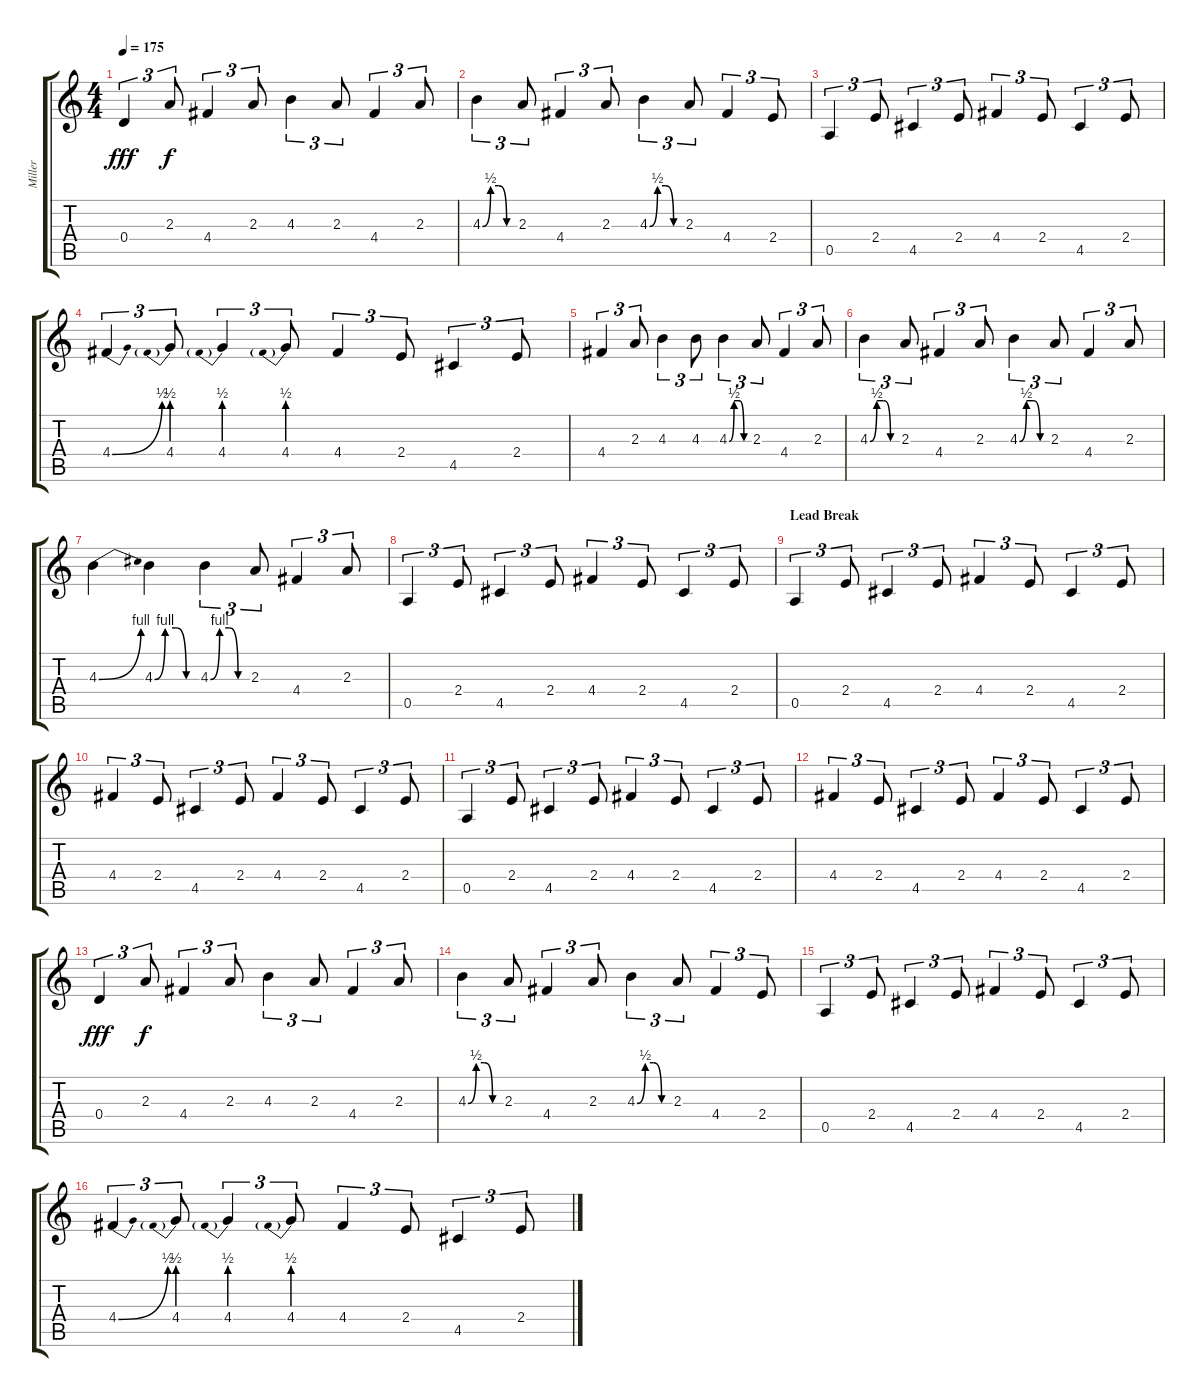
\track ("Miller" "Miller") {instrument overdrivenguitar}
\staff {score tabs}
\tuning (E4 B3 G3 D3 A2 E2) {hide}
\ts (4 4)
\tempo 175
\clef g2
\ks c
0.4.4{tu (3 2) dy fff} 2.3.8{tu (3 2) dy f} 4.4.4{tu (3 2)} 2.3.8{tu (3 2)} 4.3.4{tu (3 2)} 2.3.8{tu (3 2)} 4.4.4{tu (3 2)} 2.3.8{tu (3 2)} |
4.3{be (custom 0 0 15 2 30 2 45 0 60 0)}.4{tu (3 2)} 2.3.8{tu (3 2)} 4.4.4{tu (3 2)} 2.3.8{tu (3 2)} 4.3{be (custom 0 0 15 2 30 2 45 0 60 0)}.4{tu (3 2)} 2.3.8{tu (3 2)} 4.4.4{tu (3 2)} 2.4.8{tu (3 2)} |
0.5.4{tu (3 2)} 2.4.8{tu (3 2)} 4.5.4{tu (3 2)} 2.4.8{tu (3 2)} 4.4.4{tu (3 2)} 2.4.8{tu (3 2)} 4.5.4{tu (3 2)} 2.4.8{tu (3 2)} |
4.4{be (bend 0 0 60 2)}.4{tu (3 2)} 4.4{be (prebend 0 2 60 2)}.8{tu (3 2)} 4.4{be (prebend 0 2 60 2)}.4{tu (3 2)} 4.4{be (prebend 0 2 60 2)}.8{tu (3 2)} 4.4.4{tu (3 2)} 2.4.8{tu (3 2)} 4.5.4{tu (3 2)} 2.4.8{tu (3 2)} |
4.4.4{tu (3 2)} 2.3.8{tu (3 2)} 4.3.4{tu (3 2)} 4.3.8{tu (3 2)} 4.3{be (custom 0 0 15 2 30 2 45 0 60 0)}.4{tu (3 2)} 2.3.8{tu (3 2)} 4.4.4{tu (3 2)} 2.3.8{tu (3 2)} |
4.3{be (custom 0 0 15 2 30 2 45 0 60 0)}.4{tu (3 2)} 2.3.8{tu (3 2)} 4.4.4{tu (3 2)} 2.3.8{tu (3 2)} 4.3{be (custom 0 0 15 2 30 2 45 0 60 0)}.4{tu (3 2)} 2.3.8{tu (3 2)} 4.4.4{tu (3 2)} 2.3.8{tu (3 2)} |
4.3{be (bend 0 0 60 4)}.4 4.3{be (custom 0 0 15 4 30 4 45 0 60 0)}.4 4.3{be (custom 0 0 15 4 30 4 45 0 60 0)}.4{tu (3 2)} 2.3.8{tu (3 2)} 4.4.4{tu (3 2)} 2.3.8{tu (3 2)} |
0.5.4{tu (3 2)} 2.4.8{tu (3 2)} 4.5.4{tu (3 2)} 2.4.8{tu (3 2)} 4.4.4{tu (3 2)} 2.4.8{tu (3 2)} 4.5.4{tu (3 2)} 2.4.8{tu (3 2)} |
\section ("" "Lead Break")
0.5.4{tu (3 2)} 2.4.8{tu (3 2)} 4.5.4{tu (3 2)} 2.4.8{tu (3 2)} 4.4.4{tu (3 2)} 2.4.8{tu (3 2)} 4.5.4{tu (3 2)} 2.4.8{tu (3 2)} |
4.4.4{tu (3 2)} 2.4.8{tu (3 2)} 4.5.4{tu (3 2)} 2.4.8{tu (3 2)} 4.4.4{tu (3 2)} 2.4.8{tu (3 2)} 4.5.4{tu (3 2)} 2.4.8{tu (3 2)} |
0.5.4{tu (3 2)} 2.4.8{tu (3 2)} 4.5.4{tu (3 2)} 2.4.8{tu (3 2)} 4.4.4{tu (3 2)} 2.4.8{tu (3 2)} 4.5.4{tu (3 2)} 2.4.8{tu (3 2)} |
4.4.4{tu (3 2)} 2.4.8{tu (3 2)} 4.5.4{tu (3 2)} 2.4.8{tu (3 2)} 4.4.4{tu (3 2)} 2.4.8{tu (3 2)} 4.5.4{tu (3 2)} 2.4.8{tu (3 2)} |
0.4.4{tu (3 2) dy fff} 2.3.8{tu (3 2) dy f} 4.4.4{tu (3 2)} 2.3.8{tu (3 2)} 4.3.4{tu (3 2)} 2.3.8{tu (3 2)} 4.4.4{tu (3 2)} 2.3.8{tu (3 2)} |
4.3{be (custom 0 0 15 2 30 2 45 0 60 0)}.4{tu (3 2)} 2.3.8{tu (3 2)} 4.4.4{tu (3 2)} 2.3.8{tu (3 2)} 4.3{be (custom 0 0 15 2 30 2 45 0 60 0)}.4{tu (3 2)} 2.3.8{tu (3 2)} 4.4.4{tu (3 2)} 2.4.8{tu (3 2)} |
0.5.4{tu (3 2)} 2.4.8{tu (3 2)} 4.5.4{tu (3 2)} 2.4.8{tu (3 2)} 4.4.4{tu (3 2)} 2.4.8{tu (3 2)} 4.5.4{tu (3 2)} 2.4.8{tu (3 2)} |
4.4{be (bend 0 0 60 2)}.4{tu (3 2)} 4.4{be (prebend 0 2 60 2)}.8{tu (3 2)} 4.4{be (prebend 0 2 60 2)}.4{tu (3 2)} 4.4{be (prebend 0 2 60 2)}.8{tu (3 2)} 4.4.4{tu (3 2)} 2.4.8{tu (3 2)} 4.5.4{tu (3 2)} 2.4.8{tu (3 2)}
